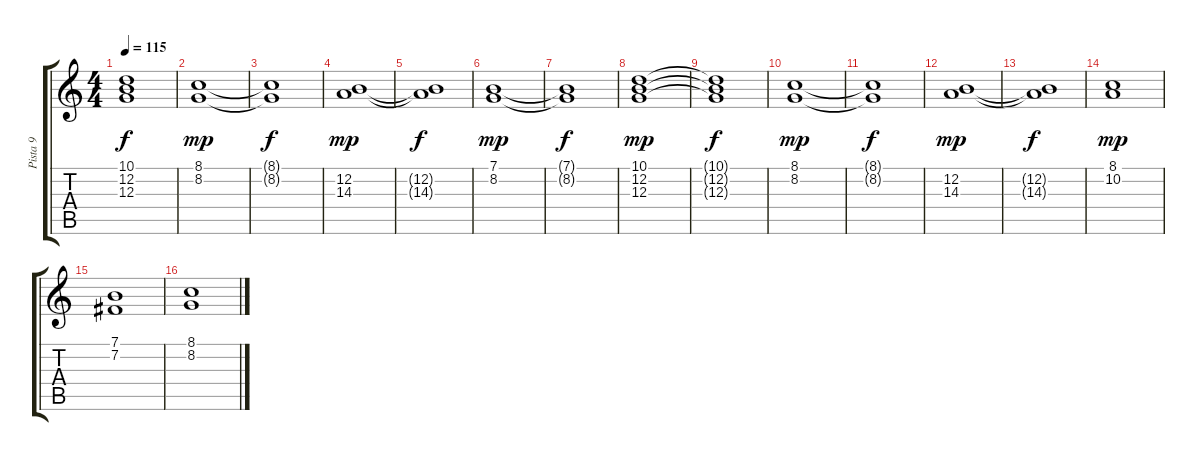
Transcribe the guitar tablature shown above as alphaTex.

\track ("Pista 9" "Pista 9") {instrument pad4choir}
\staff {score tabs}
\tuning (E4 B3 G3 D3 A2 E2) {hide}
\ts (4 4)
\tempo 115
\clef g2
\ks c
(10.1{t} 12.2{t} 12.3{t}).1{dy f} |
(8.1 8.2).1{dy mp} |
(8.1{t} 8.2{t}).1{dy f} |
(12.2 14.3).1{dy mp} |
(12.2{t} 14.3{t}).1{dy f} |
(7.1 8.2).1{dy mp} |
(7.1{t} 8.2{t}).1{dy f} |
(10.1 12.2 12.3).1{dy mp} |
(10.1{t} 12.2{t} 12.3{t}).1{dy f} |
(8.1 8.2).1{dy mp} |
(8.1{t} 8.2{t}).1{dy f} |
(12.2 14.3).1{dy mp} |
(12.2{t} 14.3{t}).1{dy f} |
(8.1 10.2).1{dy mp} |
(7.1 7.2).1 |
(8.1 8.2).1
